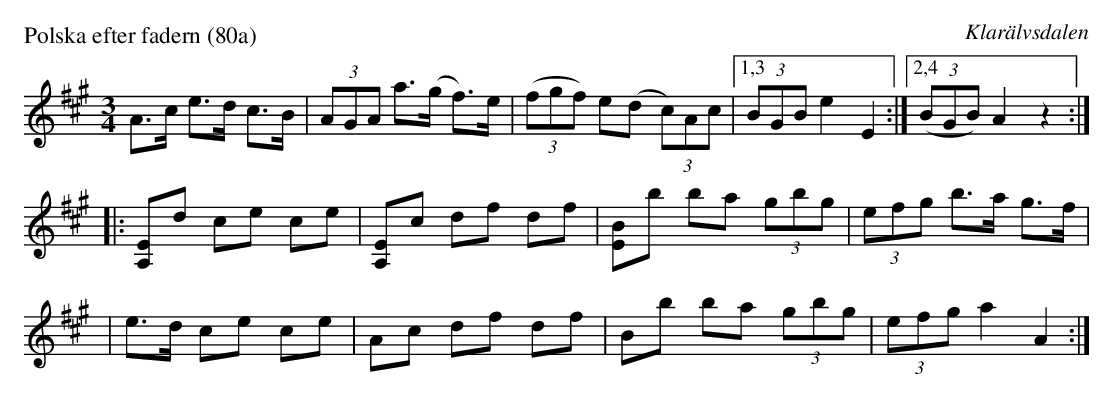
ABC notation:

X:1
P: Polska efter fadern (80a)
O: Klarälvsdalen
M: 3/4
L: 1/8
K: A
A>c e>d c>B | (3AGA a(>g f)>e | ((3fgf) e(d (3c)Ac |1,3 (3BGB e2 E2 \
                                                  :|2,4 ((3BGB) A2 z2 :|
|: [EA,]d ce ce | [EA,]c df df | [BE]b ba (3gbg | (3efg b>a g>f |
| e>d ce ce | Ac df df | Bb ba (3gbg | (3efg a2 A2 :|
